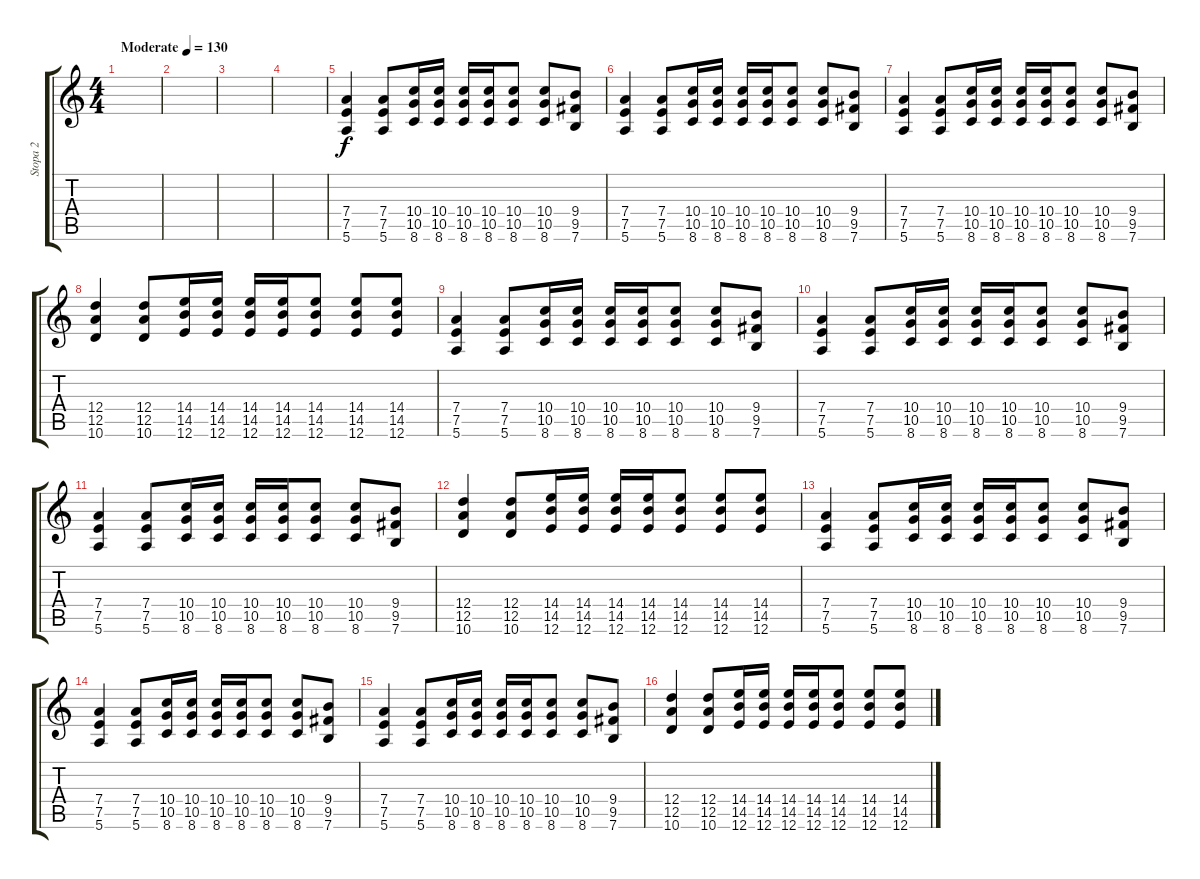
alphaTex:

\track ("Stopa 2" "Stopa 2") {instrument overdrivenguitar}
\staff {score tabs}
\tuning (E4 B3 G3 D3 A2 E2) {hide}
\ts (4 4)
\tempo (130 "Moderate")
\clef g2
\ks c
|
|
|
|
(7.4 7.5 5.6).4 (7.4 7.5 5.6).8 (10.4 10.5 8.6).16 (10.4 10.5 8.6).16 (10.4 10.5 8.6).16 (10.4 10.5 8.6).16 (10.4 10.5 8.6).8 (10.4 10.5 8.6).8 (9.4 9.5 7.6).8 |
(7.4 7.5 5.6).4 (7.4 7.5 5.6).8 (10.4 10.5 8.6).16 (10.4 10.5 8.6).16 (10.4 10.5 8.6).16 (10.4 10.5 8.6).16 (10.4 10.5 8.6).8 (10.4 10.5 8.6).8 (9.4 9.5 7.6).8 |
(7.4 7.5 5.6).4 (7.4 7.5 5.6).8 (10.4 10.5 8.6).16 (10.4 10.5 8.6).16 (10.4 10.5 8.6).16 (10.4 10.5 8.6).16 (10.4 10.5 8.6).8 (10.4 10.5 8.6).8 (9.4 9.5 7.6).8 |
(12.4 12.5 10.6).4 (12.4 12.5 10.6).8 (14.4 14.5 12.6).16 (14.4 14.5 12.6).16 (14.4 14.5 12.6).16 (14.4 14.5 12.6).16 (14.4 14.5 12.6).8 (14.4 14.5 12.6).8 (14.4 14.5 12.6).8 |
(7.4 7.5 5.6).4 (7.4 7.5 5.6).8 (10.4 10.5 8.6).16 (10.4 10.5 8.6).16 (10.4 10.5 8.6).16 (10.4 10.5 8.6).16 (10.4 10.5 8.6).8 (10.4 10.5 8.6).8 (9.4 9.5 7.6).8 |
(7.4 7.5 5.6).4 (7.4 7.5 5.6).8 (10.4 10.5 8.6).16 (10.4 10.5 8.6).16 (10.4 10.5 8.6).16 (10.4 10.5 8.6).16 (10.4 10.5 8.6).8 (10.4 10.5 8.6).8 (9.4 9.5 7.6).8 |
(7.4 7.5 5.6).4 (7.4 7.5 5.6).8 (10.4 10.5 8.6).16 (10.4 10.5 8.6).16 (10.4 10.5 8.6).16 (10.4 10.5 8.6).16 (10.4 10.5 8.6).8 (10.4 10.5 8.6).8 (9.4 9.5 7.6).8 |
(12.4 12.5 10.6).4 (12.4 12.5 10.6).8 (14.4 14.5 12.6).16 (14.4 14.5 12.6).16 (14.4 14.5 12.6).16 (14.4 14.5 12.6).16 (14.4 14.5 12.6).8 (14.4 14.5 12.6).8 (14.4 14.5 12.6).8 |
(7.4 7.5 5.6).4 (7.4 7.5 5.6).8 (10.4 10.5 8.6).16 (10.4 10.5 8.6).16 (10.4 10.5 8.6).16 (10.4 10.5 8.6).16 (10.4 10.5 8.6).8 (10.4 10.5 8.6).8 (9.4 9.5 7.6).8 |
(7.4 7.5 5.6).4 (7.4 7.5 5.6).8 (10.4 10.5 8.6).16 (10.4 10.5 8.6).16 (10.4 10.5 8.6).16 (10.4 10.5 8.6).16 (10.4 10.5 8.6).8 (10.4 10.5 8.6).8 (9.4 9.5 7.6).8 |
(7.4 7.5 5.6).4 (7.4 7.5 5.6).8 (10.4 10.5 8.6).16 (10.4 10.5 8.6).16 (10.4 10.5 8.6).16 (10.4 10.5 8.6).16 (10.4 10.5 8.6).8 (10.4 10.5 8.6).8 (9.4 9.5 7.6).8 |
(12.4 12.5 10.6).4 (12.4 12.5 10.6).8 (14.4 14.5 12.6).16 (14.4 14.5 12.6).16 (14.4 14.5 12.6).16 (14.4 14.5 12.6).16 (14.4 14.5 12.6).8 (14.4 14.5 12.6).8 (14.4 14.5 12.6).8
